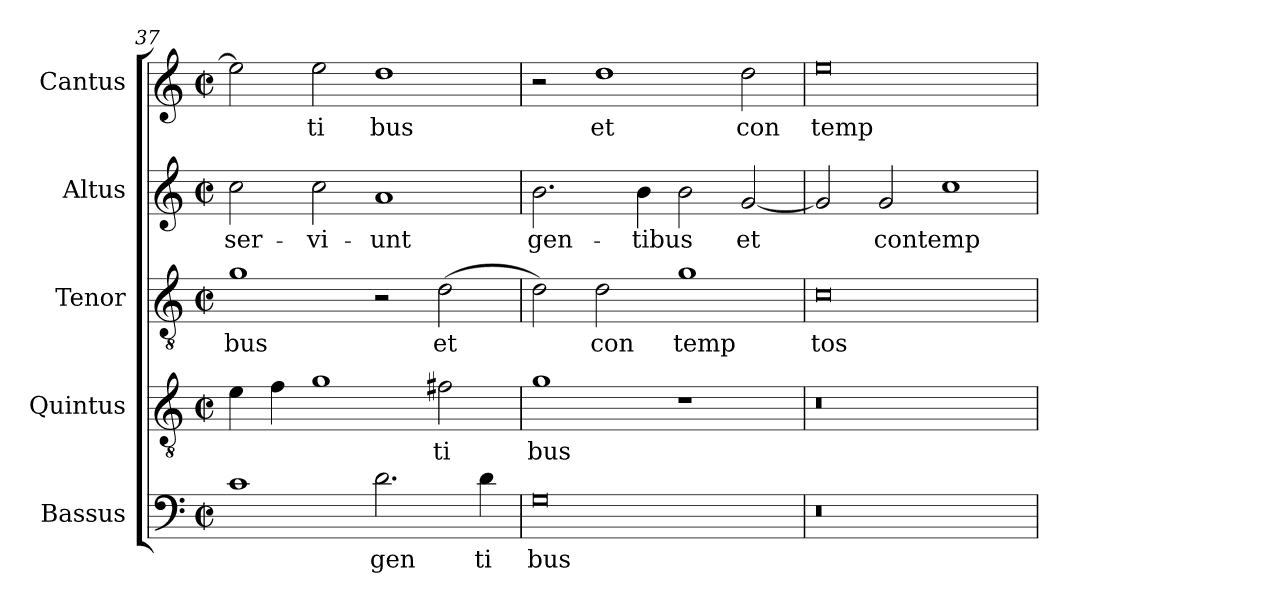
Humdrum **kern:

**kern	**text	**kern	**text	**kern	**text	**kern	**text	**kern	**text
*part5	*part5	*part4	*part4	*part3	*part3	*part2	*part2	*part1	*part1
*staff5	*staff5	*staff4	*staff4	*staff3	*staff3	*staff2	*staff2	*staff1	*staff1
*I"Bassus	*	*I"Quintus	*	*I"Tenor	*	*I"Altus	*	*I"Cantus	*
*clefF4	*	*clefGv2	*	*clefGv2	*	*clefG2	*	*clefG2	*
*M2/2	*	*M2/2	*	*M2/2	*	*M2/2	*	*M2/2	*
*met(c|)	*	*met(c|)	*	*met(c|)	*	*met(c|)	*	*met(c|)	*
=37	=37	=37	=37	=37	=37	=37	=37	=37	=37
!	!	!	!	!	!LO:LY:b:cj	!	!LO:LY:b:cj	!	!
1c	.	4e\	.	1g	bus	2cc\	ser-	2ee\]	.
.	.	4f\	.	.	.	.	.	.	.
!	!	!	!	!	!	!	!LO:LY:b:cj	!	!LO:LY:b:cj
.	.	1g	.	.	.	2cc\	-vi-	2ee\	ti
!	!LO:LY:b:cj	!	!	!	!	!	!LO:LY:b:cj	!	!LO:LY:b:cj
2.d\	gen	.	.	2r	.	1a	-unt	1dd	bus
!	!	!	!LO:LY:b:cj	!	!LO:LY:b:cj	!	!	!	!
.	.	2f#\	ti	(>2d\	et	.	.	.	.
!	!LO:LY:b:cj	!	!	!	!	!	!	!	!
4d\	ti	.	.	.	.	.	.	.	.
=38	=38	=38	=38	=38	=38	=38	=38	=38	=38
!	!LO:LY:b:cj	!	!LO:LY:b:cj	!	!	!	!LO:LY:b:cj	!	!
0G	bus	1g	bus	2d\)	.	2.b\	gen-	2r	.
!	!	!	!	!	!LO:LY:b:cj	!	!	!	!LO:LY:b:cj
.	.	.	.	2d\	con	.	.	1dd	et
!	!	!	!	!	!	!	!LO:LY:b	!	!
.	.	.	.	.	.	4b\	-tibus	.	.
!	!	!	!	!	!LO:LY:b:cj	!	!	!	!
.	.	1r	.	1g	temp	2b\	.	.	.
!	!	!	!	!	!	!	!LO:LY:b:cj	!	!LO:LY:b:cj
.	.	.	.	.	.	[<2g/	et	2dd\	con
=39	=39	=39	=39	=39	=39	=39	=39	=39	=39
!	!	!	!	!	!LO:LY:b:cj	!	!	!	!LO:LY:b:cj
0r	.	0r	.	0c	tos	2g/]	.	0ee	temp
!	!	!	!	!	!	!	!LO:LY:b	!	!
.	.	.	.	.	.	2g/	contemp-	.	.
.	.	.	.	.	.	1cc	.	.	.
=	=	=	=	=	=	=	=	=	=
*-	*-	*-	*-	*-	*-	*-	*-	*-	*-
